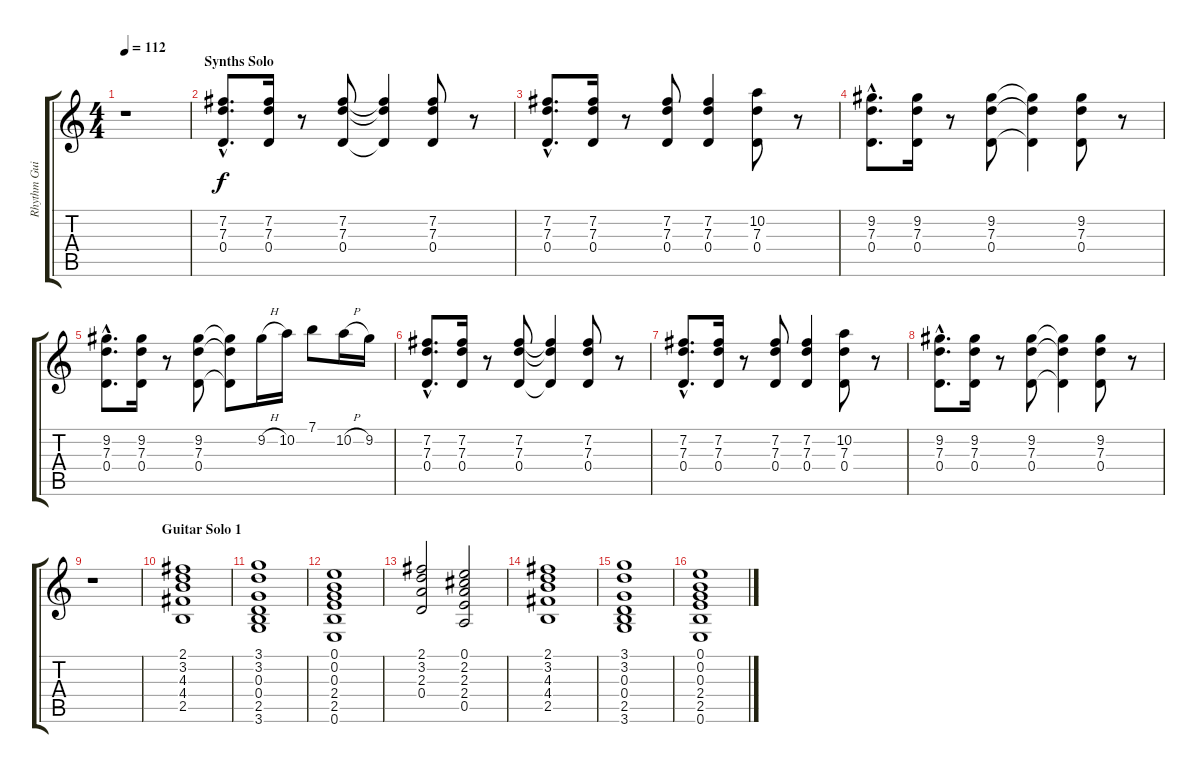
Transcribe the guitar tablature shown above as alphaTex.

\track ("Rhythm Guitar" "Rhythm Gui") {instrument distortionguitar}
\staff {score tabs}
\tuning (E4 B3 G3 D3 A2 E2) {hide}
\ts (4 4)
\tempo 112
\clef g2
\ks c
r.1{dy f} |
\section ("" "Synths Solo")
(7.2{hac} 7.3{hac} 0.4{hac}).8{d} (7.2 7.3 0.4).16 r.8 (7.2 7.3 0.4).8 (7.2{t} 7.3{t} 0.4{t}).4 (7.2 7.3 0.4).8 r.8 |
(7.2{hac} 7.3{hac} 0.4{hac}).8{d} (7.2 7.3 0.4).16 r.8 (7.2 7.3 0.4).8 (7.2 7.3 0.4).4 (10.2 7.3 0.4).8 r.8 |
(9.2{hac} 7.3{hac} 0.4{hac}).8{d} (9.2 7.3 0.4).16 r.8 (9.2 7.3 0.4).8 (9.2{t} 7.3{t} 0.4{t}).4 (9.2 7.3 0.4).8 r.8 |
(9.2{hac} 7.3{hac} 0.4{hac}).8{d} (9.2 7.3 0.4).16 r.8 (9.2 7.3 0.4).8 (9.2{t} 7.3{t} 0.4{t}).8 9.2{h}.16 10.2.16 7.1.8 10.2{h}.16 9.2.16 |
(7.2{hac} 7.3{hac} 0.4{hac}).8{d} (7.2 7.3 0.4).16 r.8 (7.2 7.3 0.4).8 (7.2{t} 7.3{t} 0.4{t}).4 (7.2 7.3 0.4).8 r.8 |
(7.2{hac} 7.3{hac} 0.4{hac}).8{d} (7.2 7.3 0.4).16 r.8 (7.2 7.3 0.4).8 (7.2 7.3 0.4).4 (10.2 7.3 0.4).8 r.8 |
(9.2{hac} 7.3{hac} 0.4{hac}).8{d} (9.2 7.3 0.4).16 r.8 (9.2 7.3 0.4).8 (9.2{t} 7.3{t} 0.4{t}).4 (9.2 7.3 0.4).8 r.8 |
r.1 |
\section ("" "Guitar Solo 1")
(2.1 3.2 4.3 4.4 2.5).1 |
(3.1 3.2 0.3 0.4 2.5 3.6).1 |
(0.1 0.2 0.3 2.4 2.5 0.6).1 |
(2.1 3.2 2.3 0.4).2 (0.1 2.2 2.3 2.4 0.5).2 |
(2.1 3.2 4.3 4.4 2.5).1 |
(3.1 3.2 0.3 0.4 2.5 3.6).1 |
(0.1 0.2 0.3 2.4 2.5 0.6).1
